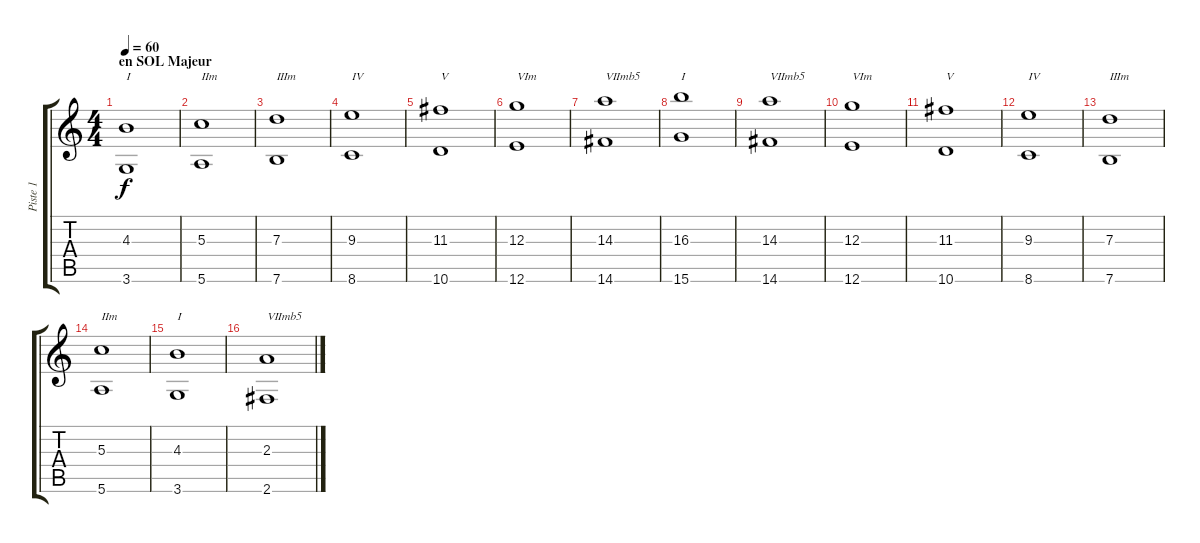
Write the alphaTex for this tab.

\track ("Piste 1" "Piste 1") {instrument acousticguitarsteel}
\staff {score tabs}
\tuning (E4 B3 G3 D3 A2 E2) {hide}
\ts (4 4)
\section ("" "en SOL Majeur")
\tempo 60
\clef g2
\ks c
(4.3 3.6).1{txt "I" dy f instrument acousticguitarsteel} |
(5.3 5.6).1{txt "IIm"} |
(7.3 7.6).1{txt "IIIm"} |
(9.3 8.6).1{txt "IV"} |
(11.3 10.6).1{txt "V"} |
(12.3 12.6).1{txt "VIm"} |
(14.3 14.6).1{txt "VIImb5"} |
(16.3 15.6).1{txt "I"} |
(14.3 14.6).1{txt "VIImb5"} |
(12.3 12.6).1{txt "VIm"} |
(11.3 10.6).1{txt "V"} |
(9.3 8.6).1{txt "IV"} |
(7.3 7.6).1{txt "IIIm"} |
(5.3 5.6).1{txt "IIm"} |
(4.3 3.6).1{txt "I"} |
(2.3 2.6).1{txt "VIImb5"}
